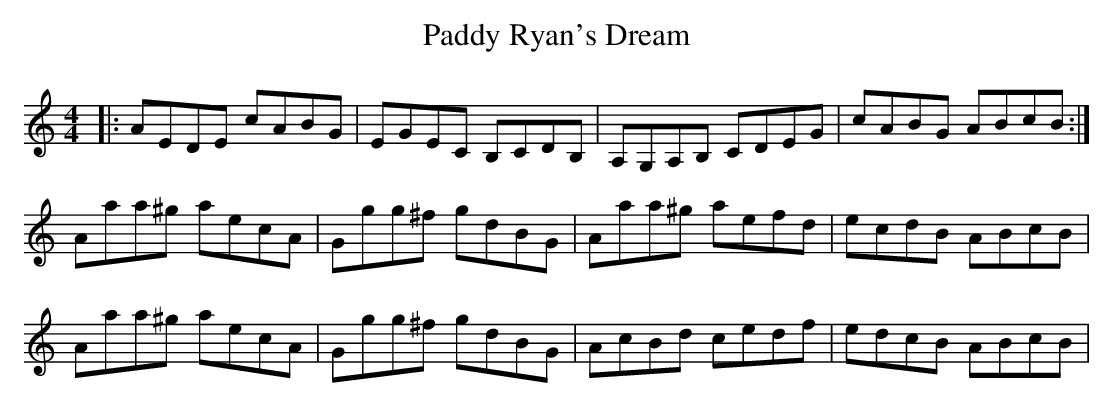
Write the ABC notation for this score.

X:1
T: Paddy Ryan's Dream
M: 4/4
L: 1/8
K: Amin
|:AEDE cABG|EGEC B,CDB,|A,G,A,B, CDEG|cABG ABcB:|
Aaa^g aecA|Ggg^f gdBG|Aaa^g aefd|ecdB ABcB|
Aaa^g aecA|Ggg^f gdBG|AcBd cedf|edcB ABcB|
